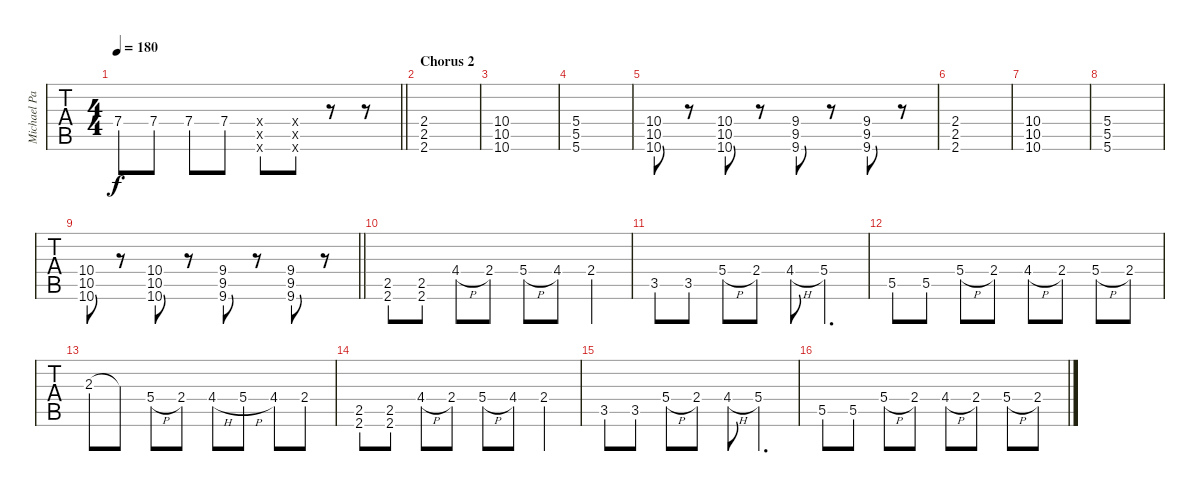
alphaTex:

\track ("Michael Padget" "Michael Pa") {instrument distortionguitar}
\staff {tabs}
\tuning (D4 A3 F3 C3 G2 C2) {hide}
\ts (4 4)
\tempo 180
\clef g2
\barLineRight lightlight
\ks c
7.4{t}.8{dy f} 7.4.8 7.4.8 7.4.8 (4.4{x} 0.5{x} 0.6{x}).8 (0.4{x} 0.5{x} 0.6{x}).8 r.8 r.8 |
\section ("" "Chorus 2")
(2.4 2.5 2.6).1 |
(10.4 10.5 10.6).1 |
(5.4 5.5 5.6).1 |
(10.4 10.5 10.6).8 r.8 (10.4 10.5 10.6).8 r.8 (9.4 9.5 9.6).8 r.8 (9.4 9.5 9.6).8 r.8 |
(2.4 2.5 2.6).1 |
(10.4 10.5 10.6).1 |
(5.4 5.5 5.6).1 |
\barLineRight lightlight
(10.4 10.5 10.6).8 r.8 (10.4 10.5 10.6).8 r.8 (9.4 9.5 9.6).8 r.8 (9.4 9.5 9.6).8 r.8 |
(2.5 2.6).8 (2.5 2.6).8 4.4{h}.8 2.4.8 5.4{h}.8 4.4.8 2.4.4 |
3.5.8 3.5.8 5.4{h}.8 2.4.8 4.4{h}.8 5.4.4{d} |
5.5.8 5.5.8 5.4{h}.8 2.4.8 4.4{h}.8 2.4.8 5.4{h}.8 2.4.8 |
2.3.8 2.3{t}.8 5.4{h}.8 2.4.8 4.4{h}.8 5.4{h}.8 4.4.8 2.4.8 |
(2.5 2.6).8 (2.5 2.6).8 4.4{h}.8 2.4.8 5.4{h}.8 4.4.8 2.4.4 |
3.5.8 3.5.8 5.4{h}.8 2.4.8 4.4{h}.8 5.4.4{d} |
5.5.8 5.5.8 5.4{h}.8 2.4.8 4.4{h}.8 2.4.8 5.4{h}.8 2.4.8
